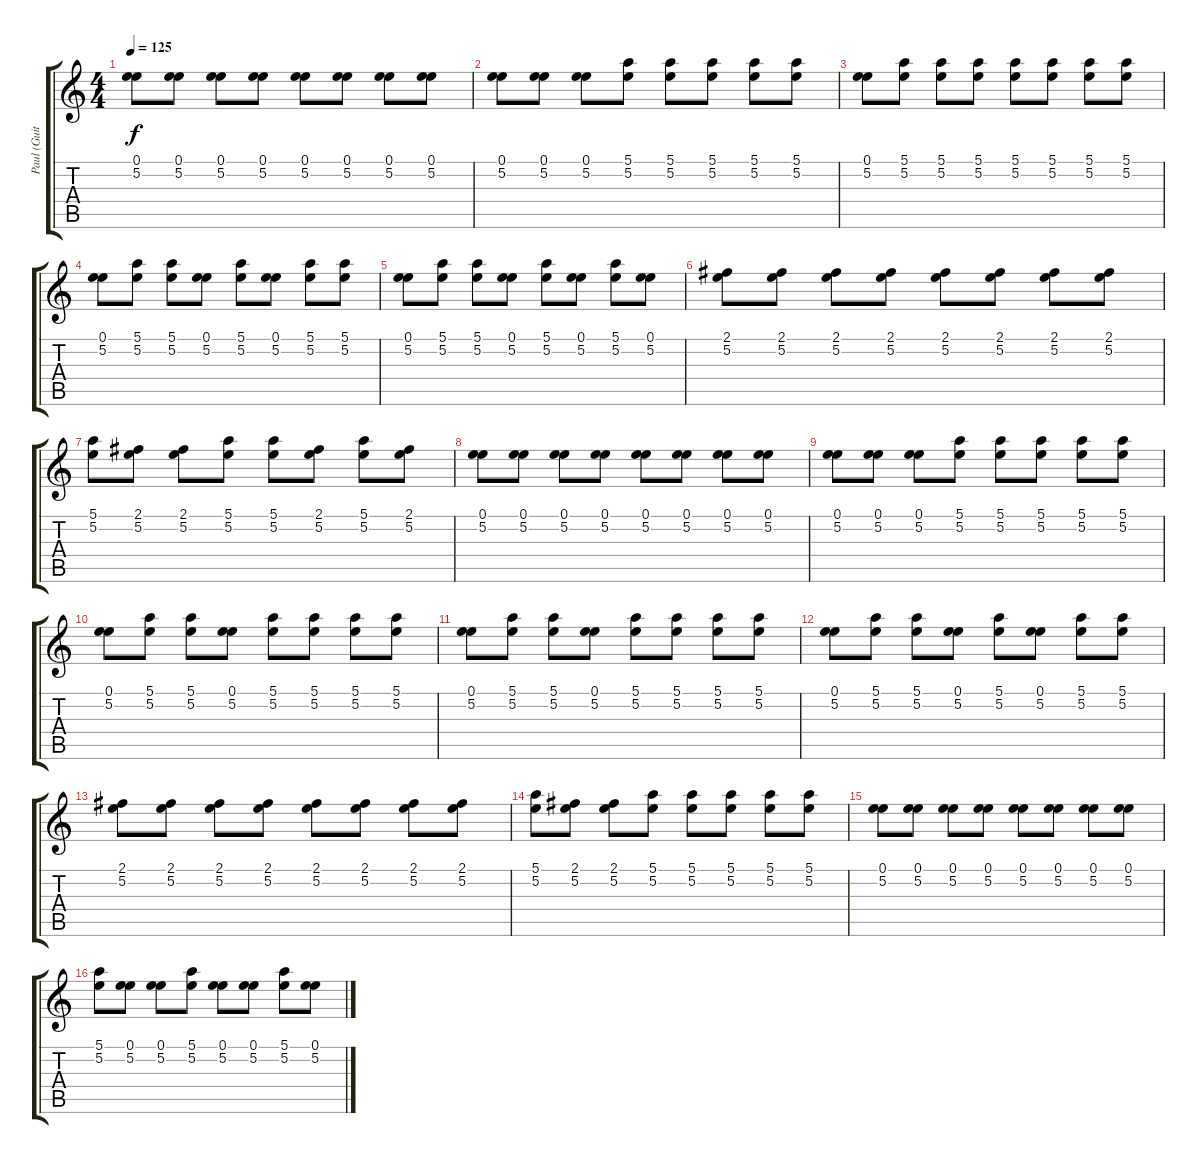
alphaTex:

\track ("Paul (Guitar 1)" "Paul (Guit") {instrument distortionguitar}
\staff {score tabs}
\tuning (E4 B3 G3 D3 A2 E2) {hide}
\ts (4 4)
\tempo 125
\clef g2
\ks c
(0.1 5.2).8{dy f} (0.1 5.2).8 (0.1 5.2).8 (0.1 5.2).8 (0.1 5.2).8 (0.1 5.2).8 (0.1 5.2).8 (0.1 5.2).8 |
(0.1 5.2).8 (0.1 5.2).8 (0.1 5.2).8 (5.1 5.2).8 (5.1 5.2).8 (5.1 5.2).8 (5.1 5.2).8 (5.1 5.2).8 |
(0.1 5.2).8 (5.1 5.2).8 (5.1 5.2).8 (5.1 5.2).8 (5.1 5.2).8 (5.1 5.2).8 (5.1 5.2).8 (5.1 5.2).8 |
(0.1 5.2).8 (5.1 5.2).8 (5.1 5.2).8 (0.1 5.2).8 (5.1 5.2).8 (0.1 5.2).8 (5.1 5.2).8 (5.1 5.2).8 |
(0.1 5.2).8 (5.1 5.2).8 (5.1 5.2).8 (0.1 5.2).8 (5.1 5.2).8 (0.1 5.2).8 (5.1 5.2).8 (0.1 5.2).8 |
(2.1 5.2).8 (2.1 5.2).8 (2.1 5.2).8 (2.1 5.2).8 (2.1 5.2).8 (2.1 5.2).8 (2.1 5.2).8 (2.1 5.2).8 |
(5.1 5.2).8 (2.1 5.2).8 (2.1 5.2).8 (5.1 5.2).8 (5.1 5.2).8 (2.1 5.2).8 (5.1 5.2).8 (2.1 5.2).8 |
(0.1 5.2).8 (0.1 5.2).8 (0.1 5.2).8 (0.1 5.2).8 (0.1 5.2).8 (0.1 5.2).8 (0.1 5.2).8 (0.1 5.2).8 |
(0.1 5.2).8 (0.1 5.2).8 (0.1 5.2).8 (5.1 5.2).8 (5.1 5.2).8 (5.1 5.2).8 (5.1 5.2).8 (5.1 5.2).8 |
(0.1 5.2).8 (5.1 5.2).8 (5.1 5.2).8 (0.1 5.2).8 (5.1 5.2).8 (5.1 5.2).8 (5.1 5.2).8 (5.1 5.2).8 |
(0.1 5.2).8 (5.1 5.2).8 (5.1 5.2).8 (0.1 5.2).8 (5.1 5.2).8 (5.1 5.2).8 (5.1 5.2).8 (5.1 5.2).8 |
(0.1 5.2).8 (5.1 5.2).8 (5.1 5.2).8 (0.1 5.2).8 (5.1 5.2).8 (0.1 5.2).8 (5.1 5.2).8 (5.1 5.2).8 |
(2.1 5.2).8 (2.1 5.2).8 (2.1 5.2).8 (2.1 5.2).8 (2.1 5.2).8 (2.1 5.2).8 (2.1 5.2).8 (2.1 5.2).8 |
(5.1 5.2).8 (2.1 5.2).8 (2.1 5.2).8 (5.1 5.2).8 (5.1 5.2).8 (5.1 5.2).8 (5.1 5.2).8 (5.1 5.2).8 |
(0.1 5.2).8 (0.1 5.2).8 (0.1 5.2).8 (0.1 5.2).8 (0.1 5.2).8 (0.1 5.2).8 (0.1 5.2).8 (0.1 5.2).8 |
(5.1 5.2).8 (0.1 5.2).8 (0.1 5.2).8 (5.1 5.2).8 (0.1 5.2).8 (0.1 5.2).8 (5.1 5.2).8 (0.1 5.2).8
